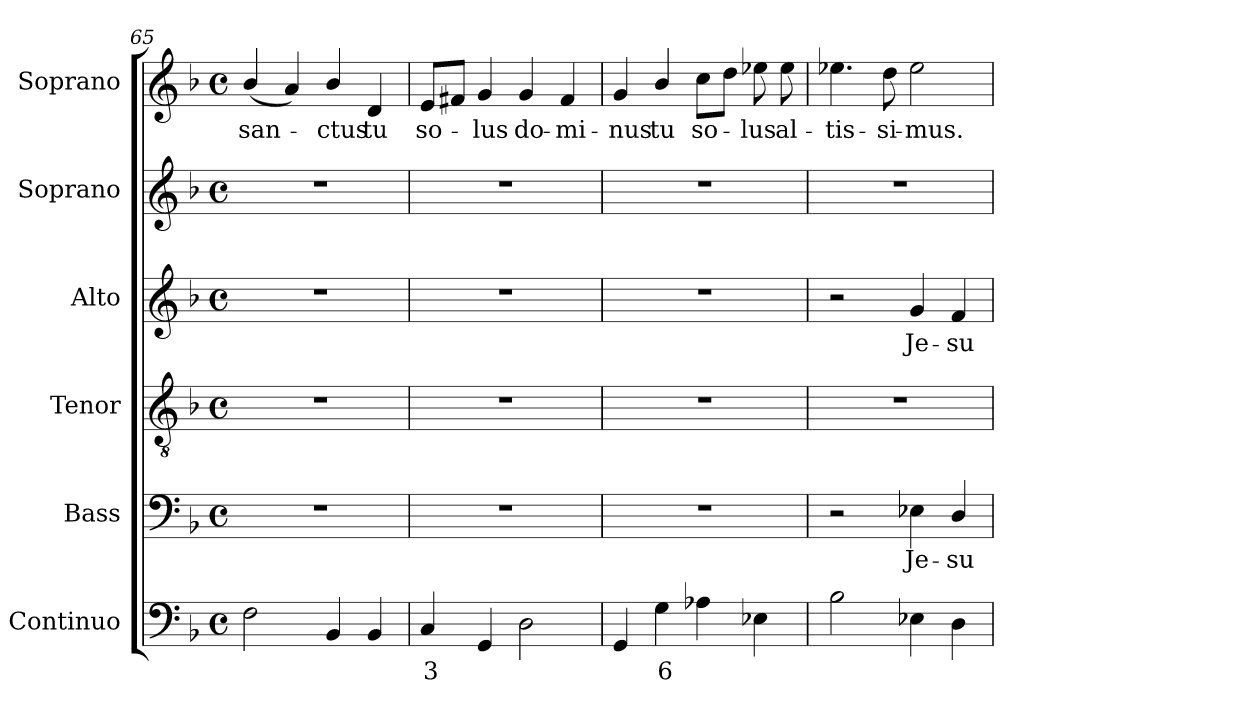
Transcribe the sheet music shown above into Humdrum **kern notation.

**kern	**text	**kern	**text	**kern	**kern	**text	**kern	**kern	**text
*part6	*part6	*part5	*part5	*part4	*part3	*part3	*part2	*part1	*part1
*staff6	*staff6	*staff5	*staff5	*staff4	*staff3	*staff3	*staff2	*staff1	*staff1
*I"Continuo	*	*I"Bass	*	*I"Tenor	*I"Alto	*	*I"Soprano	*I"Soprano	*
*I'Cont.	*	*I'B.	*	*I'T.	*I'A.	*	*I'S.	*I'S.	*
*clefF4	*	*clefF4	*	*clefGv2	*clefG2	*	*clefG2	*clefG2	*
*	*	*	*	*ITrd7c12	*	*	*	*	*
*k[b-]	*	*k[b-]	*	*k[b-]	*k[b-]	*	*k[b-]	*k[b-]	*
*F:	*	*F:	*	*F:	*F:	*	*F:	*F:	*
*M4/4	*	*M4/4	*	*M4/4	*M4/4	*	*M4/4	*M4/4	*
*met(c)	*	*met(c)	*	*met(c)	*met(c)	*	*met(c)	*met(c)	*
=65	=65	=65	=65	=65	=65	=65	=65	=65	=65
!	!	!	!	!	!	!	!	!	!LO:LY:b:color=#000000
2Fi\	.	1r	.	1r	1r	.	1r	(4b-i/	san-
.	.	.	.	.	.	.	.	4ai/)	.
!	!	!	!	!	!	!	!	!	!LO:LY:b:color=#000000
4BB-i/	.	.	.	.	.	.	.	4b-i/	-ctus
!	!	!	!	!	!	!	!	!	!LO:LY:b:color=#000000
4BB-i/	.	.	.	.	.	.	.	4di/	tu
=66	=66	=66	=66	=66	=66	=66	=66	=66	=66
!	!LO:LY:b:color=#000000	!	!	!	!	!	!	!	!
!	!	!	!	!	!	!	!	!	!LO:LY:b:color=#000000
4Ci/	3	1r	.	1r	1r	.	1r	8ei/L	so-
.	.	.	.	.	.	.	.	8f#Xi/J	.
!	!	!	!	!	!	!	!	!	!LO:LY:b:color=#000000
4GGi/	.	.	.	.	.	.	.	4gi/	-lus
!	!	!	!	!	!	!	!	!	!LO:LY:b:color=#000000
2Di\	.	.	.	.	.	.	.	4gi/	do-
!	!	!	!	!	!	!	!	!	!LO:LY:b:color=#000000
.	.	.	.	.	.	.	.	4f#i/	-mi-
=67	=67	=67	=67	=67	=67	=67	=67	=67	=67
!	!	!	!	!	!	!	!	!	!LO:LY:b:color=#000000
4GGi/	.	1r	.	1r	1r	.	1r	4gi/	-nus
!	!LO:LY:b:color=#000000	!	!	!	!	!	!	!	!
!	!	!	!	!	!	!	!	!	!LO:LY:b:color=#000000
4Gi\	6	.	.	.	.	.	.	4b-i/	tu
!	!	!	!	!	!	!	!	!	!LO:LY:b:color=#000000
4A-Xi\	.	.	.	.	.	.	.	8cci\L	so-
.	.	.	.	.	.	.	.	8ddi\J	.
!	!	!	!	!	!	!	!	!	!LO:LY:b:color=#000000
4E-Xi\	.	.	.	.	.	.	.	8ee-Xi\	-lus
!	!	!	!	!	!	!	!	!	!LO:LY:b:color=#000000
.	.	.	.	.	.	.	.	8ee-i\	al-
!!LO:LB:g=z
=68	=68	=68	=68	=68	=68	=68	=68	=68	=68
!	!	!	!	!	!	!	!	!	!LO:LY:b:color=#000000
2B-i\	.	2r	.	1r	2r	.	1r	4.ee-Xi\	-tis-
!	!	!	!	!	!	!	!	!	!LO:LY:b:color=#000000
.	.	.	.	.	.	.	.	8ddi\	-si-
!	!	!	!LO:LY:b:color=#000000	!	!	!	!	!	!
!	!	!	!	!	!	!LO:LY:b:color=#000000	!	!	!
!	!	!	!	!	!	!	!	!	!LO:LY:b:color=#000000
4E-Xi\	.	4E-Xi\	Je-	.	4gi/	Je-	.	2ee-i\	-mus.
!	!	!	!LO:LY:b:color=#000000	!	!	!	!	!	!
!	!	!	!	!	!	!LO:LY:b:color=#000000	!	!	!
4Di\	.	4Di/	-su	.	4fi/	-su	.	.	.
=	=	=	=	=	=	=	=	=	=
*-	*-	*-	*-	*-	*-	*-	*-	*-	*-
